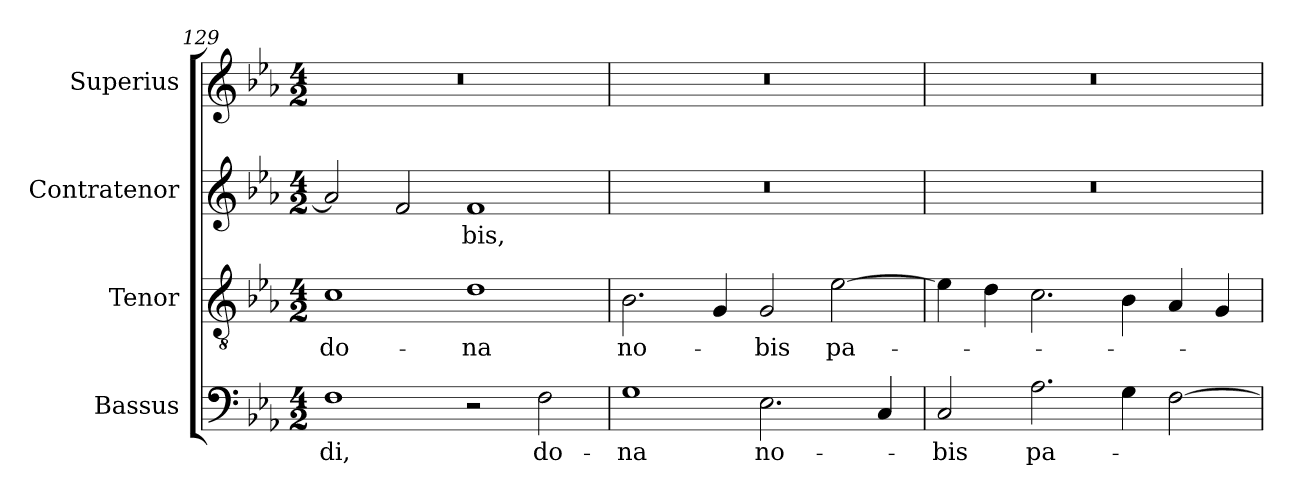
**kern	**text	**kern	**text	**kern	**text	**kern
*part4	*part4	*part3	*part3	*part2	*part2	*part1
*staff4	*staff4	*staff3	*staff3	*staff2	*staff2	*staff1
*I"Bassus	*	*I"Tenor	*	*I"Contratenor	*	*I"Superius
*I'B.	*	*I'T.	*	*	*	*
*clefF4	*	*clefGv2	*	*clefG2	*	*clefG2
*	*	*ITrd7c12	*	*ITrd7c12	*	*
*k[b-e-a-]	*	*k[b-e-a-]	*	*k[b-e-a-]	*	*k[b-e-a-]
*E-:	*	*E-:	*	*E-:	*	*E-:
*M4/2	*	*M4/2	*	*M4/2	*	*M4/2
=129	=129	=129	=129	=129	=129	=129
!	!LO:LY:b:color=#000000	!	!	!	!	!
!	!	!	!LO:LY:b:color=#000000	!	!	!LO:N:vis=1
1Fi	-di,	1Ci	do-	2A-i/]	.	0r
.	.	.	.	2Fi/	.	.
!	!	!	!LO:LY:b:color=#000000	!	!	!
!	!	!	!	!	!LO:LY:b:color=#000000	!
2r	.	1Di	-na	1Fi	-bis,	.
!	!LO:LY:b:color=#000000	!	!	!	!	!
2Fi\	do-	.	.	.	.	.
!!LO:LB:g=z
=130	=130	=130	=130	=130	=130	=130
!	!LO:LY:b:color=#000000	!	!	!	!	!
!	!	!	!LO:LY:b:color=#000000	!LO:N:vis=1	!	!LO:N:vis=1
1Gi	-na	2.BB-i\	no-	0r	.	0r
.	.	4GGi/	.	.	.	.
!	!LO:LY:b:color=#000000	!	!	!	!	!
!	!	!	!LO:LY:b:color=#000000	!	!	!
2.E-i\	no-	2GGi/	-bis	.	.	.
!	!	!	!LO:LY:b:color=#000000	!	!	!
.	.	[>2E-i\	pa-	.	.	.
4Ci/	.	.	.	.	.	.
=131	=131	=131	=131	=131	=131	=131
!	!LO:LY:b:color=#000000	!	!	!LO:N:vis=1	!	!LO:N:vis=1
2Ci/	-bis	4E-i\]	.	0r	.	0r
.	.	4Di\	.	.	.	.
!	!LO:LY:b:color=#000000	!	!	!	!	!
2.A-i\	pa-	2.Ci\	.	.	.	.
4Gi\	.	4BB-i\	.	.	.	.
[>2Fi\	.	4AA-i/	.	.	.	.
.	.	4GGi/	.	.	.	.
=	=	=	=	=	=	=
*-	*-	*-	*-	*-	*-	*-
